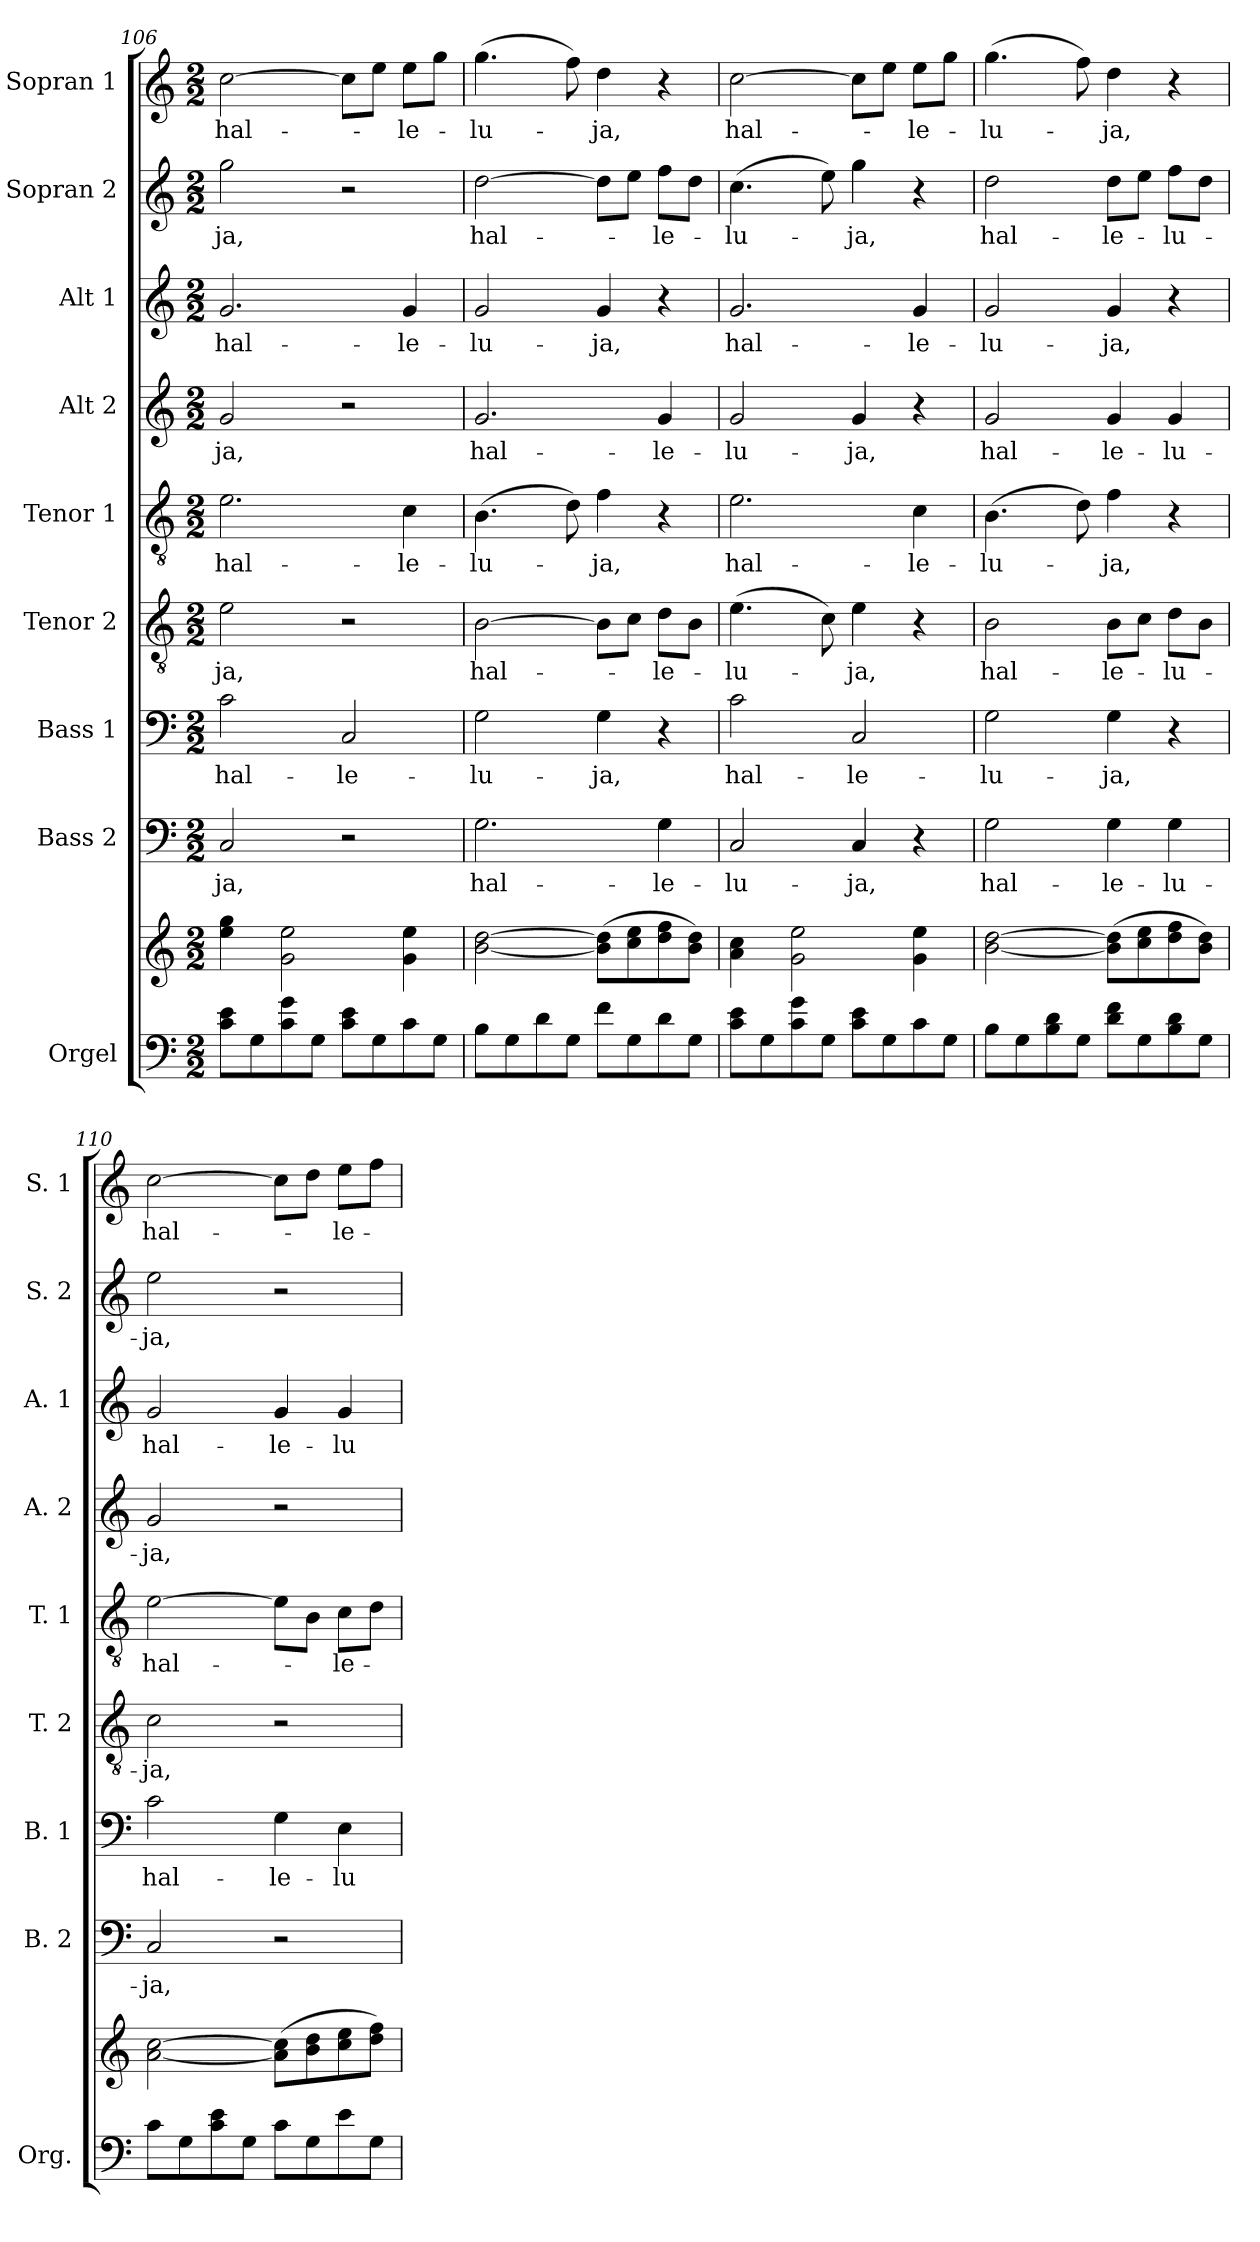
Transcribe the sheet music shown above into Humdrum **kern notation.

**kern	**kern	**kern	**text	**kern	**text	**kern	**text	**kern	**text	**kern	**text	**kern	**text	**kern	**text	**kern	**text
*part9	*part9	*part8	*part8	*part7	*part7	*part6	*part6	*part5	*part5	*part4	*part4	*part3	*part3	*part2	*part2	*part1	*part1
*staff10	*staff9	*staff8	*staff8	*staff7	*staff7	*staff6	*staff6	*staff5	*staff5	*staff4	*staff4	*staff3	*staff3	*staff2	*staff2	*staff1	*staff1
*I"Orgel	*	*I"Bass 2	*	*I"Bass 1	*	*I"Tenor 2	*	*I"Tenor 1	*	*I"Alt 2	*	*I"Alt 1	*	*I"Sopran 2	*	*I"Sopran 1	*
*I'Org.	*	*I'B. 2	*	*I'B. 1	*	*I'T. 2	*	*I'T. 1	*	*I'A. 2	*	*I'A. 1	*	*I'S. 2	*	*I'S. 1	*
*clefF4	*clefG2	*clefF4	*	*clefF4	*	*clefGv2	*	*clefGv2	*	*clefG2	*	*clefG2	*	*clefG2	*	*clefG2	*
*k[]	*k[]	*k[]	*	*k[]	*	*k[]	*	*k[]	*	*k[]	*	*k[]	*	*k[]	*	*k[]	*
*C:	*C:	*C:	*	*C:	*	*C:	*	*C:	*	*C:	*	*C:	*	*C:	*	*C:	*
*M2/2	*M2/2	*M2/2	*	*M2/2	*	*M2/2	*	*M2/2	*	*M2/2	*	*M2/2	*	*M2/2	*	*M2/2	*
=106	=106	=106	=106	=106	=106	=106	=106	=106	=106	=106	=106	=106	=106	=106	=106	=106	=106
!	!	!	!LO:LY:b	!	!LO:LY:b	!	!LO:LY:b	!	!LO:LY:b	!	!LO:LY:b	!	!LO:LY:b	!	!LO:LY:b	!	!LO:LY:b
8c\ 8e\L	4ee\ 4gg\	2C/	-ja,	2c\	hal-	2e\	-ja,	2.e\	hal-	2g/	-ja,	2.g/	hal-	2gg\	-ja,	[2cc\	hal-
8G\	.	.	.	.	.	.	.	.	.	.	.	.	.	.	.	.	.
8c\ 8g\	2g\ 2ee\	.	.	.	.	.	.	.	.	.	.	.	.	.	.	.	.
8G\J	.	.	.	.	.	.	.	.	.	.	.	.	.	.	.	.	.
!	!	!	!	!	!LO:LY:b	!	!	!	!	!	!	!	!	!	!	!	!
8c\ 8e\L	.	2r	.	2C/	-le-	2r	.	.	.	2r	.	.	.	2r	.	8cc\L]	.
8G\	.	.	.	.	.	.	.	.	.	.	.	.	.	.	.	8ee\J	.
!	!	!	!	!	!	!	!	!	!LO:LY:b	!	!	!	!LO:LY:b	!	!	!	!LO:LY:b
8c\	4g\ 4ee\	.	.	.	.	.	.	4c\	-le-	.	.	4g/	-le-	.	.	8ee\L	-le-
8G\J	.	.	.	.	.	.	.	.	.	.	.	.	.	.	.	8gg\J	.
=107	=107	=107	=107	=107	=107	=107	=107	=107	=107	=107	=107	=107	=107	=107	=107	=107	=107
!	!	!	!LO:LY:b	!	!LO:LY:b	!	!LO:LY:b	!	!LO:LY:b	!	!LO:LY:b	!	!LO:LY:b	!	!LO:LY:b	!	!LO:LY:b
8B\L	[2b\ [2dd\	2.G\	hal-	2G\	-lu-	[2B\	hal-	(>4.B\	-lu-	2.g/	hal-	2g/	-lu-	[2dd\	hal-	(>4.gg\	-lu-
8G\	.	.	.	.	.	.	.	.	.	.	.	.	.	.	.	.	.
8d\	.	.	.	.	.	.	.	.	.	.	.	.	.	.	.	.	.
8G\J	.	.	.	.	.	.	.	8d\)	.	.	.	.	.	.	.	8ff\)	.
!	!	!	!	!	!LO:LY:b	!	!	!	!LO:LY:b	!	!	!	!LO:LY:b	!	!	!	!LO:LY:b
8f\L	(>8b\] 8dd\]L	.	.	4G\	-ja,	8B\L]	.	4f\	-ja,	.	.	4g/	-ja,	8dd\L]	.	4dd\	-ja,
8G\	8cc\ 8ee\	.	.	.	.	8c\J	.	.	.	.	.	.	.	8ee\J	.	.	.
!	!	!	!LO:LY:b	!	!	!	!LO:LY:b	!	!	!	!LO:LY:b	!	!	!	!LO:LY:b	!	!
8d\	8dd\ 8ff\	4G\	-le-	4r	.	8d\L	-le-	4r	.	4g/	-le-	4r	.	8ff\L	-le-	4r	.
8G\J	8b\ 8dd\J)	.	.	.	.	8B\J	.	.	.	.	.	.	.	8dd\J	.	.	.
=108	=108	=108	=108	=108	=108	=108	=108	=108	=108	=108	=108	=108	=108	=108	=108	=108	=108
!	!	!	!LO:LY:b	!	!LO:LY:b	!	!LO:LY:b	!	!LO:LY:b	!	!LO:LY:b	!	!LO:LY:b	!	!LO:LY:b	!	!LO:LY:b
8c\ 8e\L	4a\ 4cc\	2C/	-lu-	2c\	hal-	(>4.e\	-lu-	2.e\	hal-	2g/	-lu-	2.g/	hal-	(>4.cc\	-lu-	[2cc\	hal-
8G\	.	.	.	.	.	.	.	.	.	.	.	.	.	.	.	.	.
8c\ 8g\	2g\ 2ee\	.	.	.	.	.	.	.	.	.	.	.	.	.	.	.	.
8G\J	.	.	.	.	.	8c\)	.	.	.	.	.	.	.	8ee\)	.	.	.
!	!	!	!LO:LY:b	!	!LO:LY:b	!	!LO:LY:b	!	!	!	!LO:LY:b	!	!	!	!LO:LY:b	!	!
8c\ 8e\L	.	4C/	-ja,	2C/	-le-	4e\	-ja,	.	.	4g/	-ja,	.	.	4gg\	-ja,	8cc\L]	.
8G\	.	.	.	.	.	.	.	.	.	.	.	.	.	.	.	8ee\J	.
!	!	!	!	!	!	!	!	!	!LO:LY:b	!	!	!	!LO:LY:b	!	!	!	!LO:LY:b
8c\	4g\ 4ee\	4r	.	.	.	4r	.	4c\	-le-	4r	.	4g/	-le-	4r	.	8ee\L	-le-
8G\J	.	.	.	.	.	.	.	.	.	.	.	.	.	.	.	8gg\J	.
=109	=109	=109	=109	=109	=109	=109	=109	=109	=109	=109	=109	=109	=109	=109	=109	=109	=109
!	!	!	!LO:LY:b	!	!LO:LY:b	!	!LO:LY:b	!	!LO:LY:b	!	!LO:LY:b	!	!LO:LY:b	!	!LO:LY:b	!	!LO:LY:b
8B\L	[2b\ [2dd\	2G\	hal-	2G\	-lu-	2B\	hal-	(>4.B\	-lu-	2g/	hal-	2g/	-lu-	2dd\	hal-	(>4.gg\	-lu-
8G\	.	.	.	.	.	.	.	.	.	.	.	.	.	.	.	.	.
8B\ 8d\	.	.	.	.	.	.	.	.	.	.	.	.	.	.	.	.	.
8G\J	.	.	.	.	.	.	.	8d\)	.	.	.	.	.	.	.	8ff\)	.
!	!	!	!LO:LY:b	!	!LO:LY:b	!	!LO:LY:b	!	!LO:LY:b	!	!LO:LY:b	!	!LO:LY:b	!	!LO:LY:b	!	!LO:LY:b
8d\ 8f\L	(>8b\] 8dd\]L	4G\	-le-	4G\	-ja,	8B\L	-le-	4f\	-ja,	4g/	-le-	4g/	-ja,	8dd\L	-le-	4dd\	-ja,
8G\	8cc\ 8ee\	.	.	.	.	8c\J	.	.	.	.	.	.	.	8ee\J	.	.	.
!	!	!	!LO:LY:b	!	!	!	!LO:LY:b	!	!	!	!LO:LY:b	!	!	!	!LO:LY:b	!	!
8B\ 8d\	8dd\ 8ff\	4G\	-lu-	4r	.	8d\L	-lu-	4r	.	4g/	-lu-	4r	.	8ff\L	-lu-	4r	.
8G\J	8b\ 8dd\J)	.	.	.	.	8B\J	.	.	.	.	.	.	.	8dd\J	.	.	.
=110	=110	=110	=110	=110	=110	=110	=110	=110	=110	=110	=110	=110	=110	=110	=110	=110	=110
!	!	!	!LO:LY:b	!	!LO:LY:b	!	!LO:LY:b	!	!LO:LY:b	!	!LO:LY:b	!	!LO:LY:b	!	!LO:LY:b	!	!LO:LY:b
8c\L	[2a\ [2cc\	2C/	-ja,	2c\	hal-	2c\	-ja,	[2e\	hal-	2g/	-ja,	2g/	hal-	2ee\	-ja,	[2cc\	hal-
8G\	.	.	.	.	.	.	.	.	.	.	.	.	.	.	.	.	.
8c\ 8e\	.	.	.	.	.	.	.	.	.	.	.	.	.	.	.	.	.
8G\J	.	.	.	.	.	.	.	.	.	.	.	.	.	.	.	.	.
!	!	!	!	!	!LO:LY:b	!	!	!	!	!	!	!	!LO:LY:b	!	!	!	!
8c\L	(>8a\] 8cc\]L	2r	.	4G\	-le-	2r	.	8e\L]	.	2r	.	4g/	-le-	2r	.	8cc\L]	.
8G\	8b\ 8dd\	.	.	.	.	.	.	8B\J	.	.	.	.	.	.	.	8dd\J	.
!	!	!	!	!	!LO:LY:b	!	!	!	!LO:LY:b	!	!	!	!LO:LY:b	!	!	!	!LO:LY:b
8e\	8cc\ 8ee\	.	.	4E\	-lu-	.	.	8c\L	-le-	.	.	4g/	-lu-	.	.	8ee\L	-le-
8G\J	8dd\ 8ff\J)	.	.	.	.	.	.	8d\J	.	.	.	.	.	.	.	8ff\J	.
=	=	=	=	=	=	=	=	=	=	=	=	=	=	=	=	=	=
*-	*-	*-	*-	*-	*-	*-	*-	*-	*-	*-	*-	*-	*-	*-	*-	*-	*-
